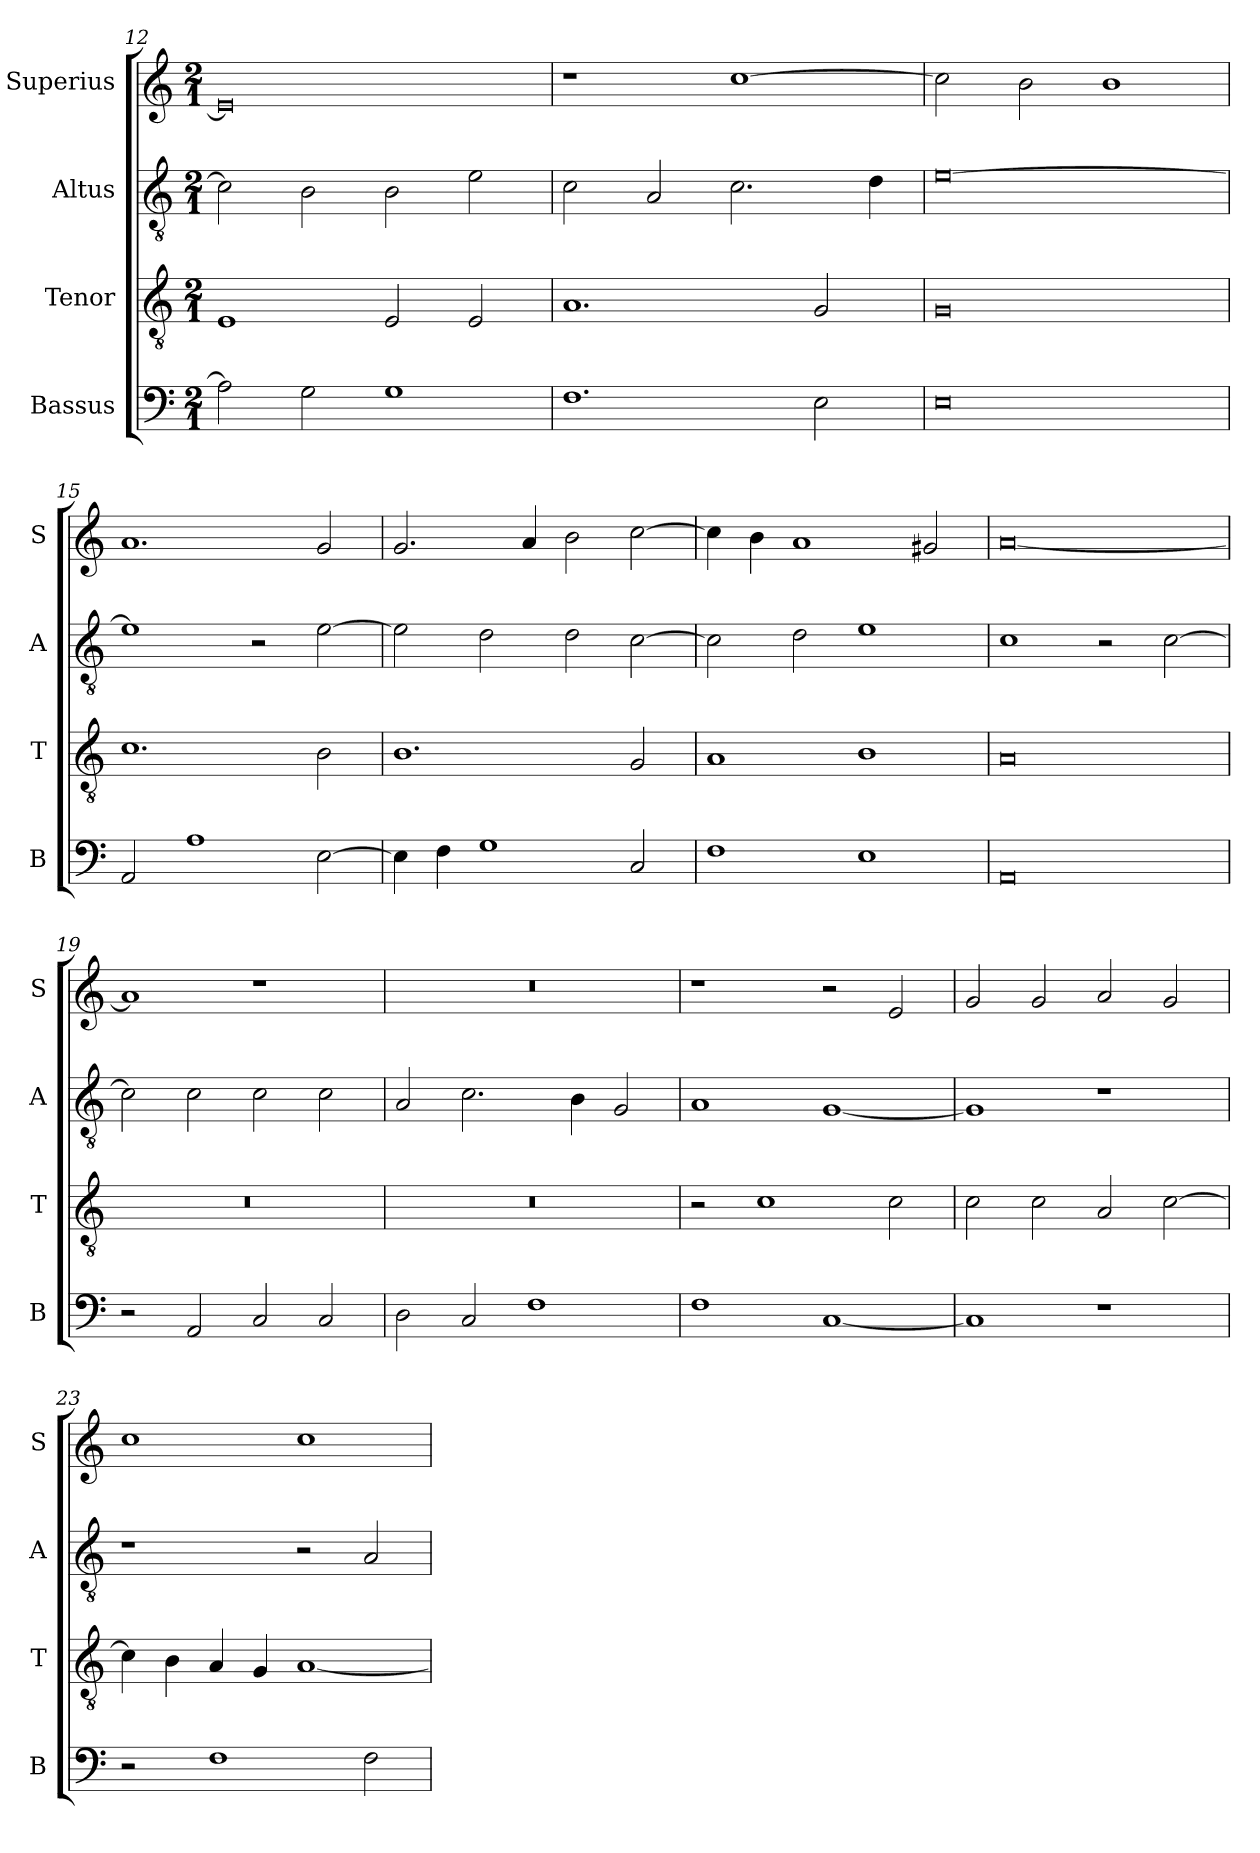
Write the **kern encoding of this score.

**kern	**kern	**kern	**kern
*part4	*part3	*part2	*part1
*staff4	*staff3	*staff2	*staff1
*I"Bassus	*I"Tenor	*I"Altus	*I"Superius
*I'B	*I'T	*I'A	*I'S
*clefF4	*clefGv2	*clefGv2	*clefG2
*k[]	*k[]	*k[]	*k[]
*C:	*C:	*C:	*C:
*M2/1	*M2/1	*M2/1	*M2/1
=12	=12	=12	=12
2A]	1E	2c]	0e]
2G	.	2B	.
1G	2E	2B	.
.	2E	2e	.
=13	=13	=13	=13
1.F	1.A	2c	1r
.	.	2A	.
.	.	2.c	[1cc
2E	2G	.	.
.	.	4d	.
=14	=14	=14	=14
0E	0G	[0e	2cc]
.	.	.	2b
.	.	.	1b
=15	=15	=15	=15
2AA	1.c	1e]	1.a
1A	.	.	.
.	.	2r	.
[2E	2B	[2e	2g
=16	=16	=16	=16
4E]	1.B	2e]	2.g
4F	.	.	.
1G	.	2d	.
.	.	.	4a
.	.	2d	2b
2C	2G	[2c	[2cc
=17	=17	=17	=17
1F	1A	2c]	4cc]
.	.	.	4b
.	.	2d	1a
1E	1B	1e	.
.	.	.	2g#X
=18	=18	=18	=18
0AA	0A	1c	[0a
.	.	2r	.
.	.	[2c	.
=19	=19	=19	=19
2r	0r	2c]	1a]
2AA	.	2c	.
2C	.	2c	1r
2C	.	2c	.
=20	=20	=20	=20
2D	0r	2A	0r
2C	.	2.c	.
1F	.	.	.
.	.	4B	.
.	.	2G	.
=21	=21	=21	=21
1F	2r	1A	1r
.	1c	.	.
[1C	.	[1G	2r
.	2c	.	2e
=22	=22	=22	=22
1C]	2c	1G]	2g
.	2c	.	2g
1r	2A	1r	2a
.	[2c	.	2g
=23	=23	=23	=23
2r	4c]	1r	1cc
.	4B	.	.
1F	4A	.	.
.	4G	.	.
.	[1A	2r	1cc
2F	.	2A	.
=	=	=	=
*-	*-	*-	*-
